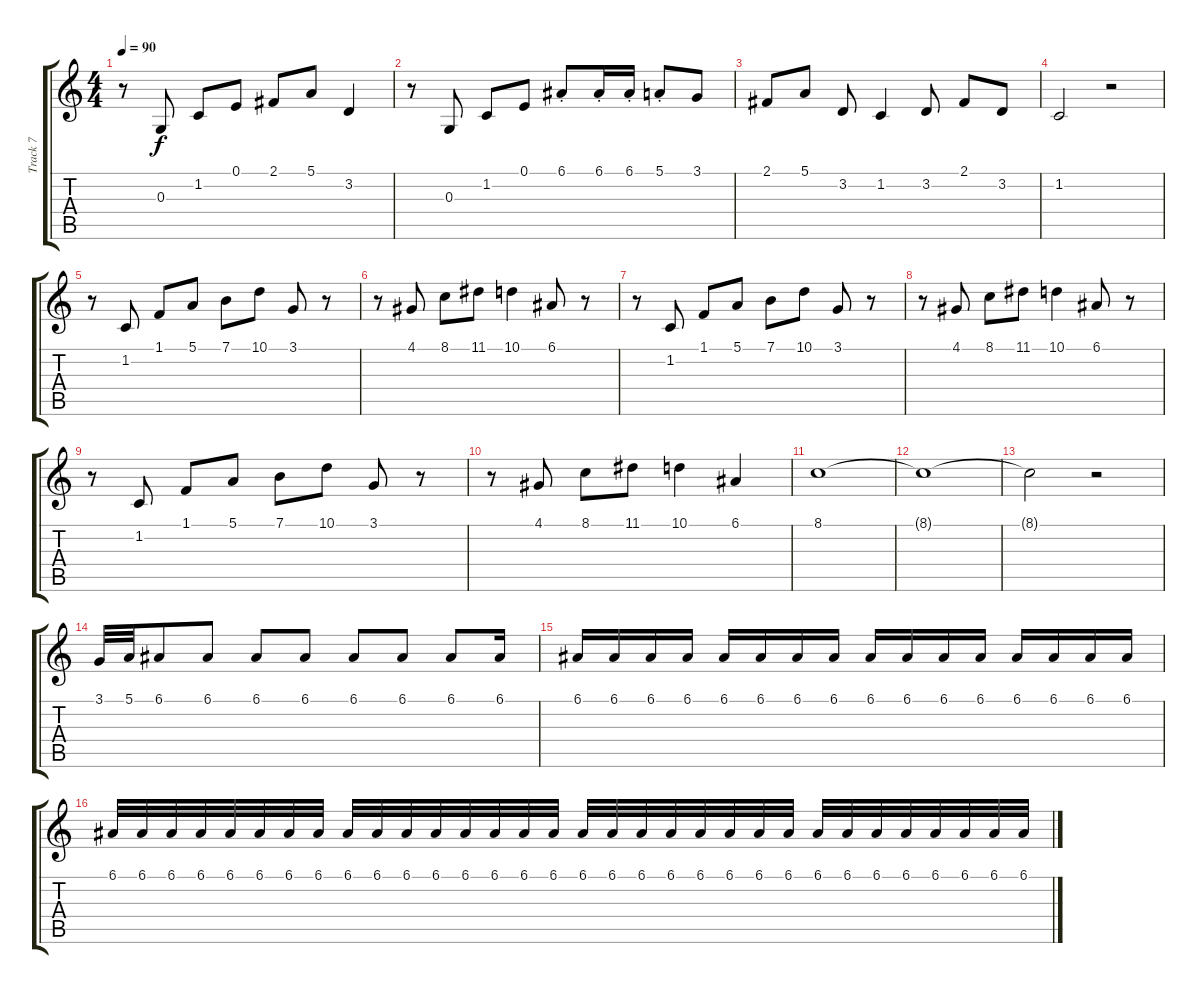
\track ("Track 7" "Track 7") {instrument vibraphone}
\staff {score tabs}
\tuning (E4 B3 G3 D3 A2 E2) {hide}
\ts (4 4)
\tempo 90
\clef g2
\ks c
r.8{dy f} 0.3.8 1.2.8 0.1.8 2.1.8 5.1.8 3.2.4 |
r.8 0.3.8 1.2.8 0.1.8 6.1{st}.8 6.1{st}.16 6.1{st}.16 5.1{st}.8 3.1.8 |
2.1.8 5.1.8 3.2.8 1.2.4 3.2.8 2.1.8 3.2.8 |
1.2.2 r.2 |
r.8 1.2.8 1.1.8 5.1.8 7.1.8 10.1.8 3.1.8 r.8 |
r.8 4.1.8 8.1.8 11.1.8 10.1.4 6.1.8 r.8 |
r.8 1.2.8 1.1.8 5.1.8 7.1.8 10.1.8 3.1.8 r.8 |
r.8 4.1.8 8.1.8 11.1.8 10.1.4 6.1.8 r.8 |
r.8 1.2.8 1.1.8 5.1.8 7.1.8 10.1.8 3.1.8 r.8 |
r.8 4.1.8 8.1.8 11.1.8 10.1.4 6.1.4 |
8.1.1 |
8.1{t}.1 |
8.1{t}.2 r.2 |
3.1.32 5.1.32 6.1.8 6.1.8 6.1.8 6.1.8 6.1.8 6.1.8 6.1.8 6.1.16 |
6.1.16 6.1.16 6.1.16 6.1.16 6.1.16 6.1.16 6.1.16 6.1.16 6.1.16 6.1.16 6.1.16 6.1.16 6.1.16 6.1.16 6.1.16 6.1.16 |
6.1.32 6.1.32 6.1.32 6.1.32 6.1.32 6.1.32 6.1.32 6.1.32 6.1.32 6.1.32 6.1.32 6.1.32 6.1.32 6.1.32 6.1.32 6.1.32 6.1.32 6.1.32 6.1.32 6.1.32 6.1.32 6.1.32 6.1.32 6.1.32 6.1.32 6.1.32 6.1.32 6.1.32 6.1.32 6.1.32 6.1.32 6.1.32
